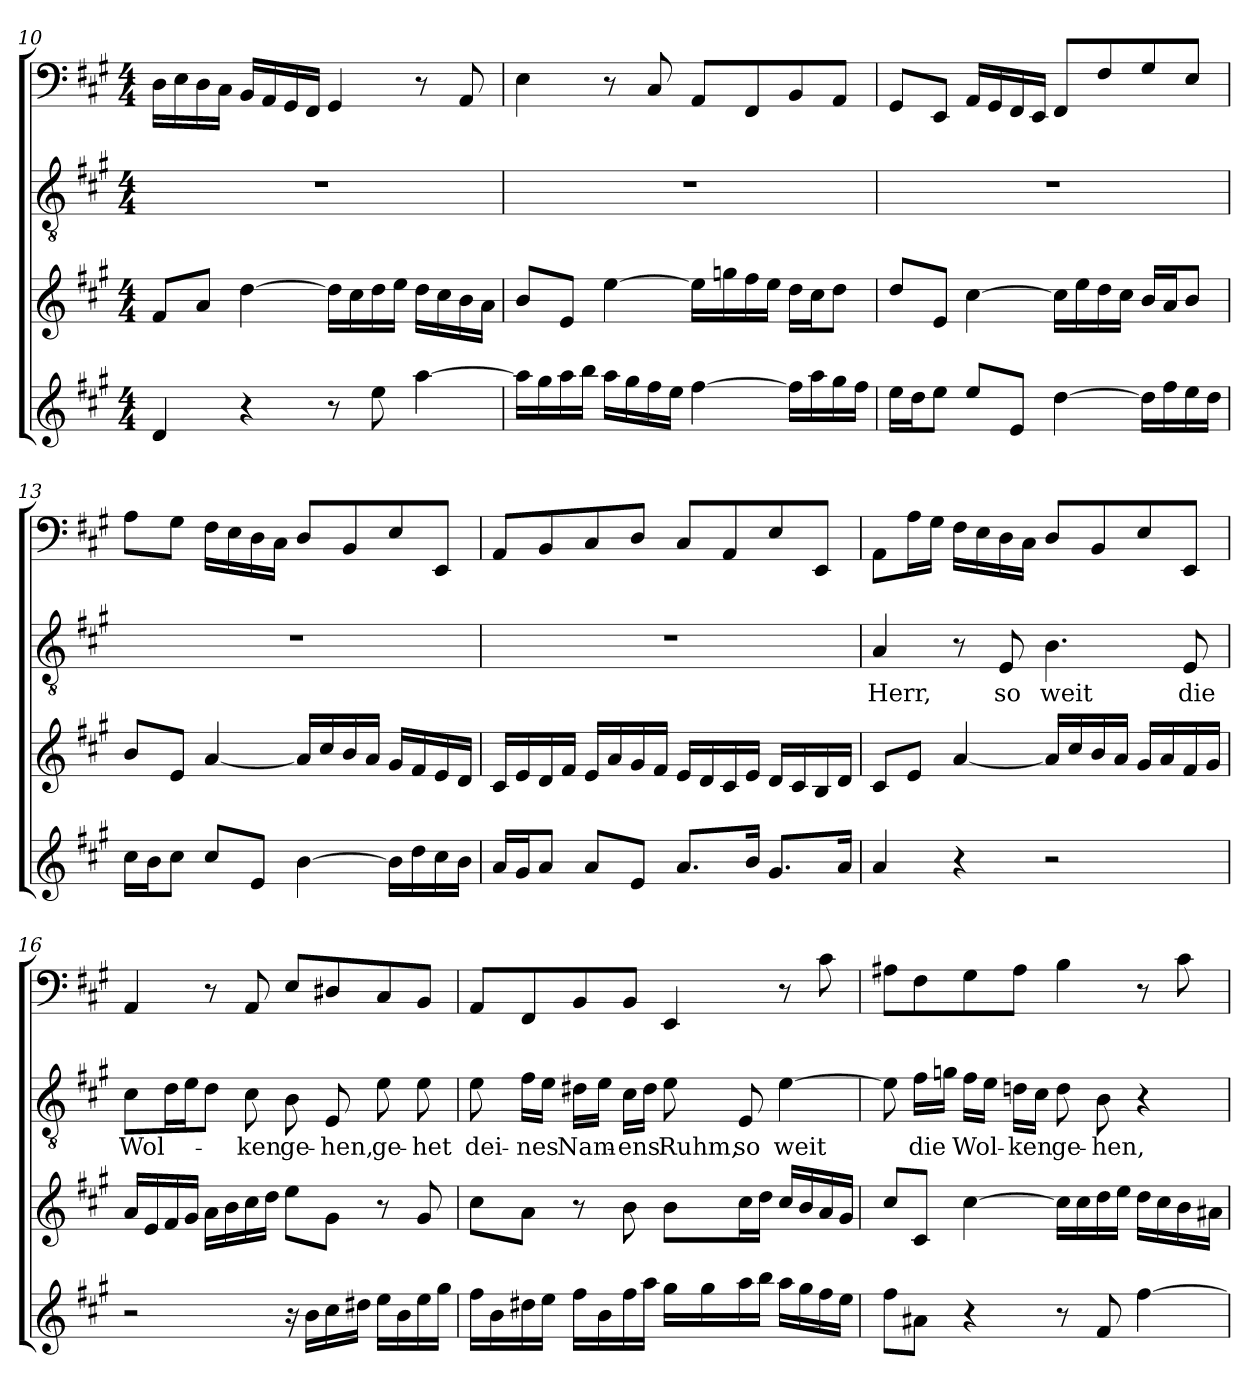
**kern	**kern	**kern	**text	**kern
*part4	*part3	*part2	*part2	*part1
*staff4	*staff3	*staff2	*staff2	*staff1
*clefG2	*clefG2	*clefGv2	*	*clefF4
*k[f#c#g#]	*k[f#c#g#]	*k[f#c#g#]	*	*k[f#c#g#]
*A:	*A:	*A:	*	*A:
*M4/4	*M4/4	*M4/4	*	*M4/4
=10	=10	=10	=10	=10
4d/	8f#/L	1r	.	16D\LL
.	.	.	.	16E\
.	8a/J	.	.	16D\
.	.	.	.	16C#\JJ
4r	[4dd\	.	.	16BB/LL
.	.	.	.	16AA/
.	.	.	.	16GG#/
.	.	.	.	16FF#/JJ
8r	16dd\LL]	.	.	4GG#/
.	16cc#\	.	.	.
8ee\	16dd\	.	.	.
.	16ee\JJ	.	.	.
[4aa\	16dd\LL	.	.	8r
.	16cc#\	.	.	.
.	16b\	.	.	8AA/
.	16a\JJ	.	.	.
=11	=11	=11	=11	=11
16aa\LL]	8b/L	1r	.	4E\
16gg#\	.	.	.	.
16aa\	8e/J	.	.	.
16bb\JJ	.	.	.	.
16aa\LL	[4ee\	.	.	8r
16gg#\	.	.	.	.
16ff#\	.	.	.	8C#/
16ee\JJ	.	.	.	.
[4ff#\	16ee\LL]	.	.	8AA/L
.	16ggn\	.	.	.
.	16ff#\	.	.	8FF#/
.	16ee\JJ	.	.	.
16ff#\LL]	16dd\LL	.	.	8BB/
16aa\	16cc#\J	.	.	.
16gg#\	8dd\J	.	.	8AA/J
16ff#\JJ	.	.	.	.
=12	=12	=12	=12	=12
16ee\LL	8dd/L	1r	.	8GG#/L
16dd\J	.	.	.	.
8ee\J	8e/J	.	.	8EE/J
8ee/L	[4cc#\	.	.	16AA/LL
.	.	.	.	16GG#/
8e/J	.	.	.	16FF#/
.	.	.	.	16EE/JJ
[4dd\	16cc#\LL]	.	.	8FF#/L
.	16ee\	.	.	.
.	16dd\	.	.	8F#/
.	16cc#\JJ	.	.	.
16dd\LL]	16b/LL	.	.	8G#/
16ff#\	16a/J	.	.	.
16ee\	8b/J	.	.	8E/J
16dd\JJ	.	.	.	.
=13	=13	=13	=13	=13
16cc#\LL	8b/L	1r	.	8A\L
16b\J	.	.	.	.
8cc#\J	8e/J	.	.	8G#\J
8cc#/L	[4a/	.	.	16F#\LL
.	.	.	.	16E\
8e/J	.	.	.	16D\
.	.	.	.	16C#\JJ
[4b\	16a/LL]	.	.	8D/L
.	16cc#/	.	.	.
.	16b/	.	.	8BB/
.	16a/JJ	.	.	.
16b\LL]	16g#/LL	.	.	8E/
16dd\	16f#/	.	.	.
16cc#\	16e/	.	.	8EE/J
16b\JJ	16d/JJ	.	.	.
=14	=14	=14	=14	=14
16a/LL	16c#/LL	1r	.	8AA/L
16g#/J	16e/	.	.	.
8a/J	16d/	.	.	8BB/
.	16f#/JJ	.	.	.
8a/L	16e/LL	.	.	8C#/
.	16a/	.	.	.
8e/J	16g#/	.	.	8D/J
.	16f#/JJ	.	.	.
8.a/L	16e/LL	.	.	8C#/L
.	16d/	.	.	.
.	16c#/	.	.	8AA/
16b/Jk	16e/JJ	.	.	.
8.g#/L	16d/LL	.	.	8E/
.	16c#/	.	.	.
.	16B/	.	.	8EE/J
16a/Jk	16d/JJ	.	.	.
=15	=15	=15	=15	=15
4a/	8c#/L	4A/	Herr,	8AA\L
.	8e/J	.	.	16A\L
.	.	.	.	16G#\JJ
4r	[4a/	8r	.	16F#\LL
.	.	.	.	16E\
.	.	8E/	so	16D\
.	.	.	.	16C#\JJ
2r	16a/LL]	4.B\	weit	8D/L
.	16cc#/	.	.	.
.	16b/	.	.	8BB/
.	16a/JJ	.	.	.
.	16g#/LL	.	.	8E/
.	16a/	.	.	.
.	16f#/	8E/	die	8EE/J
.	16g#/JJ	.	.	.
=16	=16	=16	=16	=16
2r	16a/LL	8c#\L	Wol-	4AA/
.	16e/	.	.	.
.	16f#/	16d\L	.	.
.	16g#/JJ	16e\J	.	.
.	16a\LL	8d\J	.	8r
.	16b\	.	.	.
.	16cc#\	8c#\	-ken	8AA/
.	16dd\JJ	.	.	.
16r	8ee\L	8B\	ge-	8E/L
16b\LL	.	.	.	.
16cc#\	8g#\J	8E/	-hen,	8D#X/
16dd#X\JJ	.	.	.	.
16ee\LL	8r	8e\	ge-	8C#/
16b\	.	.	.	.
16ee\	8g#/	8e\	-het	8BB/J
16gg#\JJ	.	.	.	.
=17	=17	=17	=17	=17
16ff#\LL	8cc#\L	8e\	dei-	8AA/L
16b\	.	.	.	.
16dd#X\	8a\J	16f#\LL	-nes	8FF#/
16ee\JJ	.	16e\JJ	.	.
16ff#\LL	8r	16d#X\LL	Nam-	8BB/
16b\	.	16e\JJ	.	.
16ff#\	8b\	16c#\LL	-ens	8BB/J
16aa\JJ	.	16d#\JJ	.	.
16gg#\LL	8b\L	8e\	Ruhm,	4EE/
16gg#\	.	.	.	.
16aa\	16cc#\L	8E/	so	.
16bb\JJ	16dd\JJ	.	.	.
16aa\LL	16cc#/LL	[4e\	weit	8r
16gg#\	16b/	.	.	.
16ff#\	16a/	.	.	8c#\
16ee\JJ	16g#/JJ	.	.	.
=18	=18	=18	=18	=18
8ff#\L	8cc#/L	8e\]	.	8A#X\L
8a#X\J	8c#/J	16f#\LL	die	8F#\
.	.	16gn\JJ	.	.
4r	[4cc#\	16f#\LL	Wol-	8G#\
.	.	16e\JJ	.	.
.	.	16dn\LL	-ken	8A#\J
.	.	16c#\JJ	.	.
8r	16cc#\LL]	8d\	ge-	4B\
.	16cc#\	.	.	.
8f#/	16dd\	8B\	-hen,	.
.	16ee\JJ	.	.	.
[4ff#\	16dd\LL	4r	.	8r
.	16cc#\	.	.	.
.	16b\	.	.	8c#\
.	16a#X\JJ	.	.	.
=	=	=	=	=
*-	*-	*-	*-	*-
